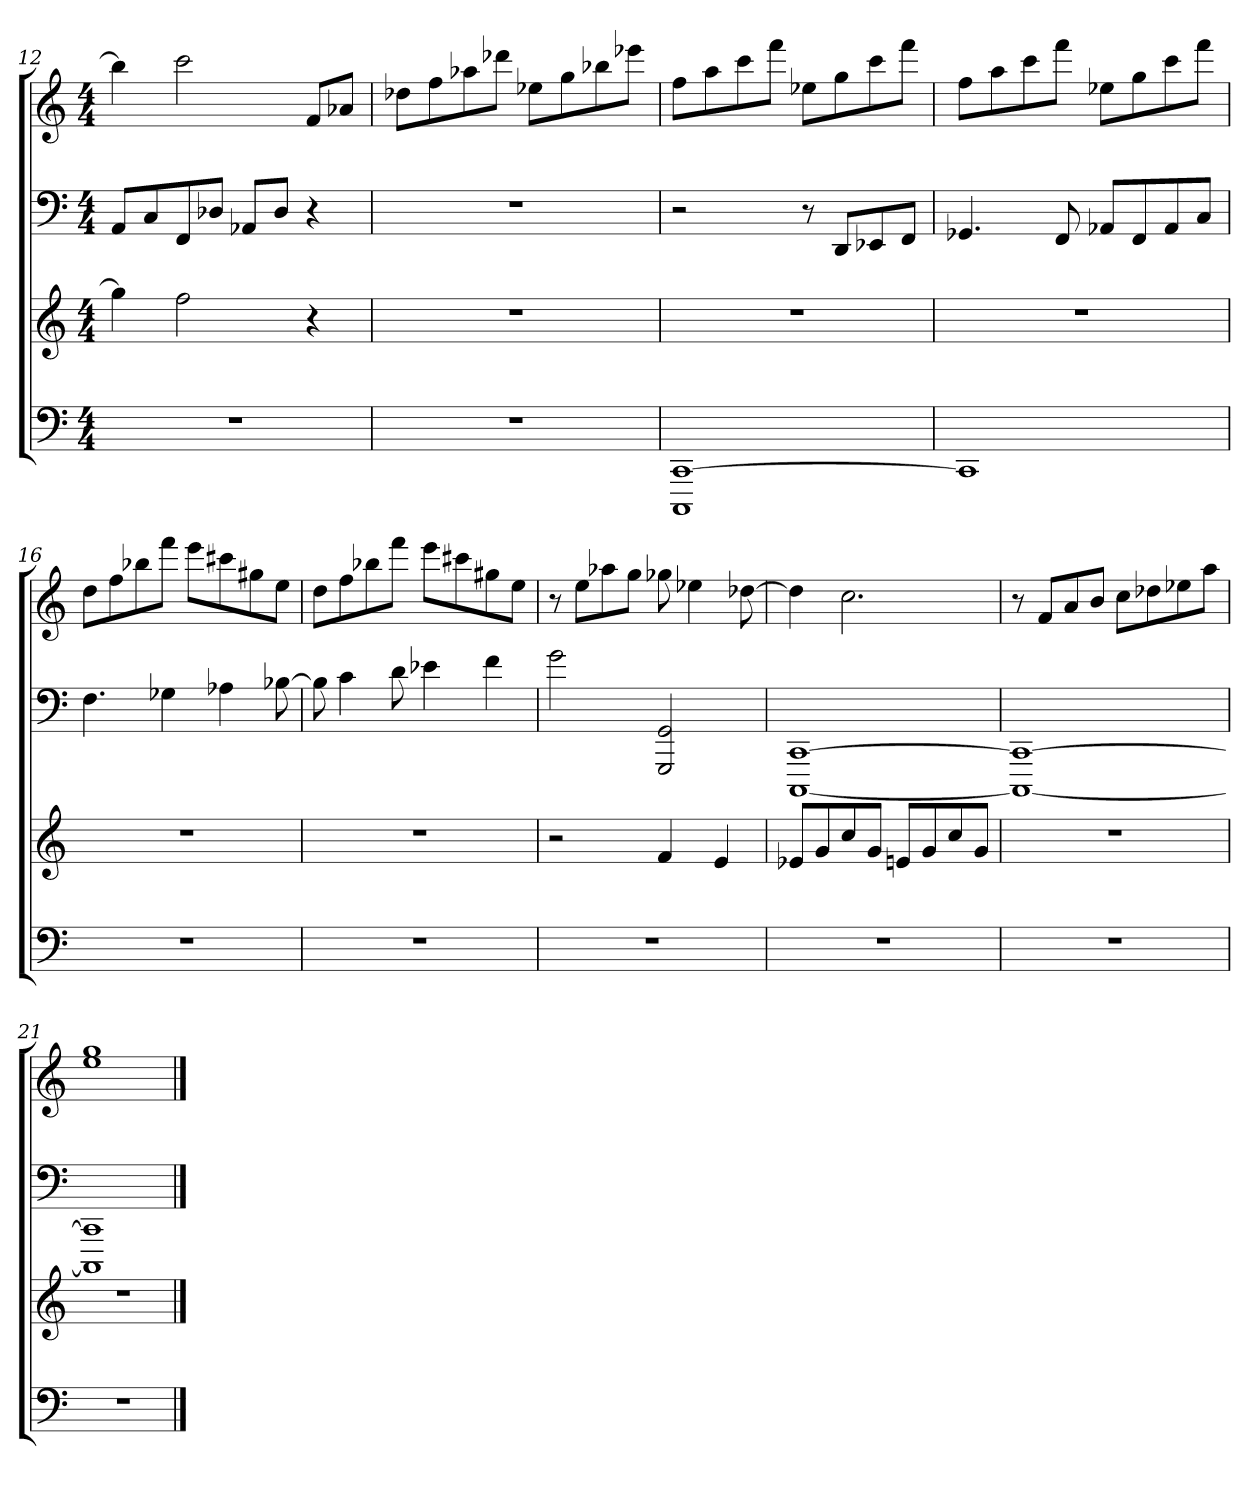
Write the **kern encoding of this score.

**kern	**kern	**kern	**kern
*part4	*part3	*part2	*part1
*staff4	*staff3	*staff2	*staff1
*clefF4	*clefG2	*clefF4	*clefG2
*k[]	*k[]	*k[]	*k[]
*C:	*C:	*C:	*C:
*M4/4	*M4/4	*M4/4	*M4/4
=12	=12	=12	=12
1r	4gg\]	8AA/L	4bb\]
.	.	8C/	.
.	2ff\	8FF/	2ccc\
.	.	8D-X/J	.
.	.	8AA-X/L	.
.	.	8D-/J	.
.	4r	4r	8f/L
.	.	.	8a-X/J
=13	=13	=13	=13
1r	1r	1r	8dd-X\L
.	.	.	8ff\
.	.	.	8aa-X\
.	.	.	8ddd-X\J
.	.	.	8ee-X\L
.	.	.	8gg\
.	.	.	8bb-X\
.	.	.	8eee-X\J
=14	=14	=14	=14
1CCC [1CC	1r	2r	8ff\L
.	.	.	8aa\
.	.	.	8ccc\
.	.	.	8fff\J
.	.	8r	8ee-X\L
.	.	8DD/L	8gg\
.	.	8EE-X/	8ccc\
.	.	8FF/J	8fff\J
=15	=15	=15	=15
1CC]	1r	4.GG-X/	8ff\L
.	.	.	8aa\
.	.	.	8ccc\
.	.	8FF/	8fff\J
.	.	8AA-X/L	8ee-X\L
.	.	8FF/	8gg\
.	.	8AA-/	8ccc\
.	.	8C/J	8fff\J
=16	=16	=16	=16
1r	1r	4.F\	8dd\L
.	.	.	8ff\
.	.	.	8bb-X\
.	.	4G-X\	8fff\J
.	.	.	8eee\L
.	.	4A-X\	8ccc#X\
.	.	.	8gg#X\
.	.	[8B-X\	8ee\J
=17	=17	=17	=17
1r	1r	8B-\]	8dd\L
.	.	4c\	8ff\
.	.	.	8bb-X\
.	.	8d\	8fff\J
.	.	4e-X\	8eee\L
.	.	.	8ccc#X\
.	.	4f\	8gg#X\
.	.	.	8ee\J
=18	=18	=18	=18
1r	2r	2g\	8r
.	.	.	8ee\L
.	.	.	8aa-X\
.	.	.	8gg\J
.	4f/	2GGG/ 2GG/	8gg-X\
.	.	.	4ee-X\
.	4e/	.	.
.	.	.	[8dd-X\
=19	=19	=19	=19
1r	8e-X/L	[1CCC [1CC	4dd-\]
.	8g/	.	.
.	8cc/	.	2.cc\
.	8g/J	.	.
.	8en/L	.	.
.	8g/	.	.
.	8cc/	.	.
.	8g/J	.	.
=20	=20	=20	=20
1r	1r	1CCC_ 1CC_	8r
.	.	.	8f/L
.	.	.	8a/
.	.	.	8b/J
.	.	.	8cc\L
.	.	.	8dd-X\
.	.	.	8ee-X\
.	.	.	8aa\J
=21	=21	=21	=21
1r	1r	1CCC] 1CC]	1ee 1gg
==	==	==	==
*-	*-	*-	*-
